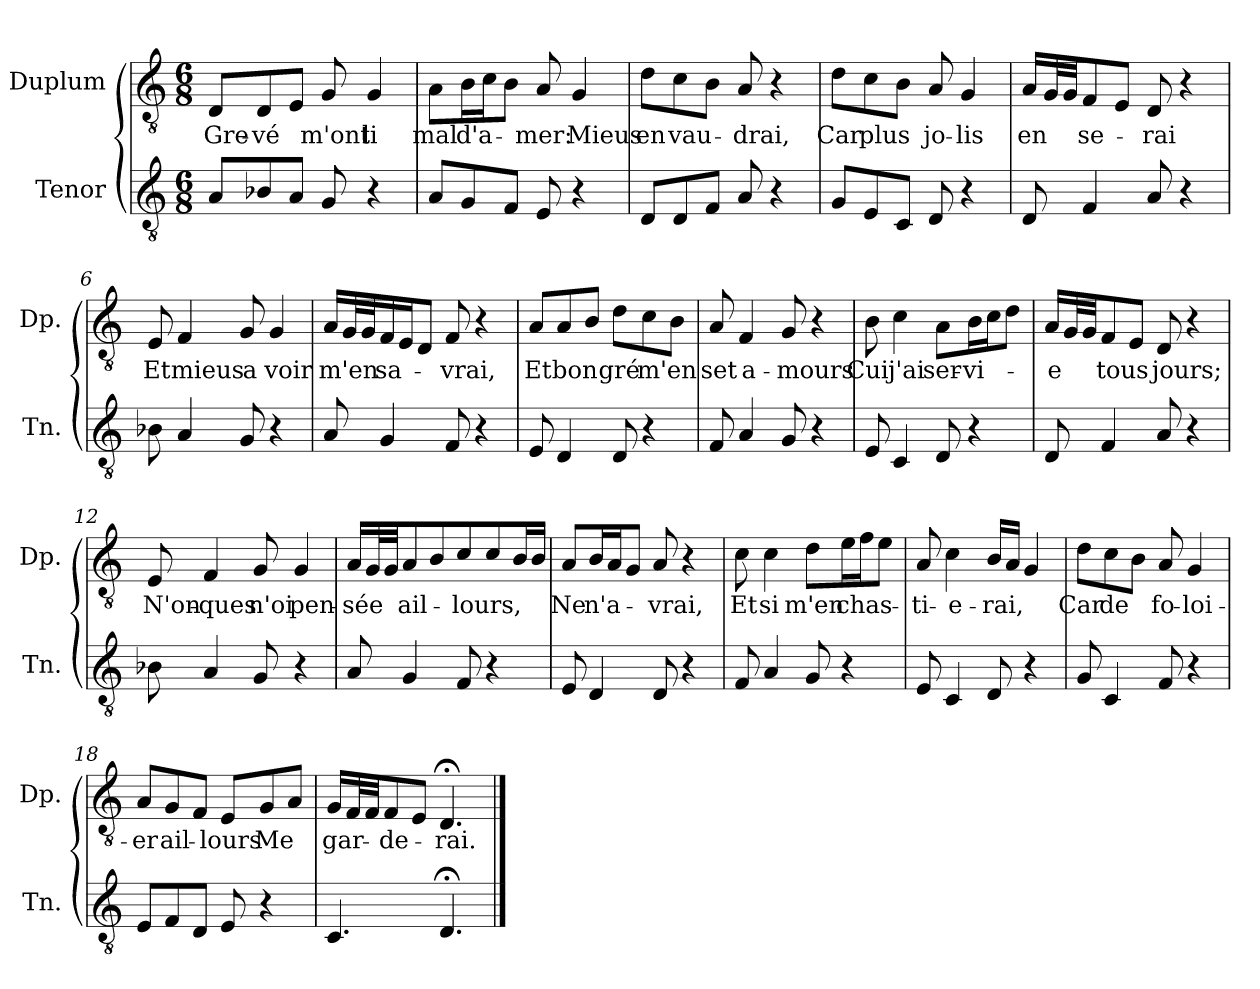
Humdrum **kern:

**kern	**kern	**text
*part2	*part1	*part1
*staff2	*staff1	*staff1
*I"Tenor	*I"Duplum	*
*I'Tn.	*I'Dp.	*
*clefGv2	*clefGv2	*
*k[]	*k[]	*
*M6/8	*M6/8	*
=1	=1	=1
!	!	!LO:LY:b
8A/L	8D/L	Gre-
!	!	!LO:LY:b
8B-X/	8D/	-vé
8A/J	8E/J	.
!	!	!LO:LY:b
8G/	8G/	m'ont
!	!	!LO:LY:b
4r	4G/	li
=2	=2	=2
!	!	!LO:LY:b
8A/L	8A\L	mal
!	!	!LO:LY:b
8G/	16B\L	d'a-
.	16c\J	.
8F/J	8B\J	.
!	!	!LO:LY:b
8E/	8A/	-mer:
!	!	!LO:LY:b
4r	4G/	Mieus
=3	=3	=3
!	!	!LO:LY:b
8D/L	8d\L	en
!	!	!LO:LY:b
8D/	8c\	vau-
8F/J	8B\J	.
!	!	!LO:LY:b
8A/	8A/	-drai,
4r	4r	.
=4	=4	=4
!	!	!LO:LY:b
8G/L	8d\L	Car
!	!	!LO:LY:b
8E/	8c\	plus
8C/J	8B\J	.
!	!	!LO:LY:b
8D/	8A/	jo-
!	!	!LO:LY:b
4r	4G/	-lis
=5	=5	=5
!	!	!LO:LY:b
8D/	16A/LL	en
*	*tremolo	*
.	32G/	.
.	32G/JJJ	.
*	*Xtremolo	*
!	!	!LO:LY:b
4F/	8F/	se-
.	8E/J	.
!	!	!LO:LY:b
8A/	8D/	-rai
4r	4r	.
!!LO:LB:g=z
=6	=6	=6
!	!	!LO:LY:b
8B-X\	8E/	Et
!	!	!LO:LY:b
4A/	4F/	mieus
!	!	!LO:LY:b
8G/	8G/	a
!	!	!LO:LY:b
4r	4G/	voir
=7	=7	=7
!	!	!LO:LY:b
8A/	16A/LL	m'en
*	*tremolo	*
.	32G/	.
.	32G/	.
*	*Xtremolo	*
!	!	!LO:LY:b
4G/	16F/	sa-
.	16E/J	.
.	8D/J	.
!	!	!LO:LY:b
8F/	8F/	-vrai,
4r	4r	.
=8	=8	=8
!	!	!LO:LY:b
8E/	8A/L	Et
!	!	!LO:LY:b
4D/	8A/	bon
.	8B/J	.
!	!	!LO:LY:b
8D/	8d\L	gré
!	!	!LO:LY:b
4r	8c\	m'en
.	8B\J	.
=9	=9	=9
!	!	!LO:LY:b
8F/	8A/	set
!	!	!LO:LY:b
4A/	4F/	a-
!	!	!LO:LY:b
8G/	8G/	-mours
4r	4r	.
=10	=10	=10
!	!	!LO:LY:b
8E/	8B\	Cui
!	!	!LO:LY:b
4C/	4c\	j'ai
!	!	!LO:LY:b
8D/	8A\L	ser-
!	!	!LO:LY:b
4r	16B\L	-vi-
.	16c\J	.
.	8d\J	.
=11	=11	=11
!	!	!LO:LY:b
8D/	16A/LL	-e
*	*tremolo	*
.	32G/	.
.	32G/JJJ	.
*	*Xtremolo	*
!	!	!LO:LY:b
4F/	8F/	tous
.	8E/J	.
!	!	!LO:LY:b
8A/	8D/	jours;
4r	4r	.
!!LO:LB:g=z
=12	=12	=12
!	!	!LO:LY:b
8B-X\	8E/	N'on-
!	!	!LO:LY:b
4A/	4F/	-ques
!	!	!LO:LY:b
8G/	8G/	n'oi
!	!	!LO:LY:b
4r	4G/	pen-
=13	=13	=13
!	!	!LO:LY:b
8A/	16A/LL	-sée
*	*tremolo	*
.	32G/	.
.	32G/JJJ	.
*	*Xtremolo	*
!	!	!LO:LY:b
4G/	8A/	ail-
.	8B/J	.
!	!	!LO:LY:b
8F/	8c\L	-lours,
4r	8c\	.
*	*tremolo	*
.	16B\	.
.	16B\JJ	.
*	*Xtremolo	*
=14	=14	=14
!	!	!LO:LY:b
8E/	8A/L	Ne
!	!	!LO:LY:b
4D/	16B/L	n'a-
.	16A/J	.
.	8G/J	.
!	!	!LO:LY:b
8D/	8A/	-vrai,
4r	4r	.
=15	=15	=15
!	!	!LO:LY:b
8F/	8c\	Et
!	!	!LO:LY:b
4A/	4c\	si
!	!	!LO:LY:b
8G/	8d\L	m'en
!	!	!LO:LY:b
4r	16e\L	chas-
.	16f\J	.
.	8e\J	.
=16	=16	=16
!	!	!LO:LY:b
8E/	8A/	-ti-
!	!	!LO:LY:b
4C/	4c\	-e-
!	!	!LO:LY:b
8D/	16B/LL	-rai,
.	16A/JJ	.
4r	4G/	.
=17	=17	=17
!	!	!LO:LY:b
8G/	8d\L	Car
!	!	!LO:LY:b
4C/	8c\	de
.	8B\J	.
!	!	!LO:LY:b
8F/	8A/	fo-
!	!	!LO:LY:b
4r	4G/	-loi-
!!LO:LB:g=z
=18	=18	=18
!	!	!LO:LY:b
8E/L	8A/L	-er
!	!	!LO:LY:b
8F/	8G/	ail-
8D/J	8F/J	.
!	!	!LO:LY:b
8E/	8E/L	-lours
!	!	!LO:LY:b
4r	8G/	Me
.	8A/J	.
=19	=19	=19
!	!	!LO:LY:b
4.C/	16G/LL	gar-
*	*tremolo	*
.	32F/	.
.	32F/JJJ	.
*	*Xtremolo	*
!	!	!LO:LY:b
.	8F/	-de-
.	8E/J	.
!	!	!LO:LY:b
4.D;</	4.D;</	-rai.
==	==	==
*-	*-	*-
